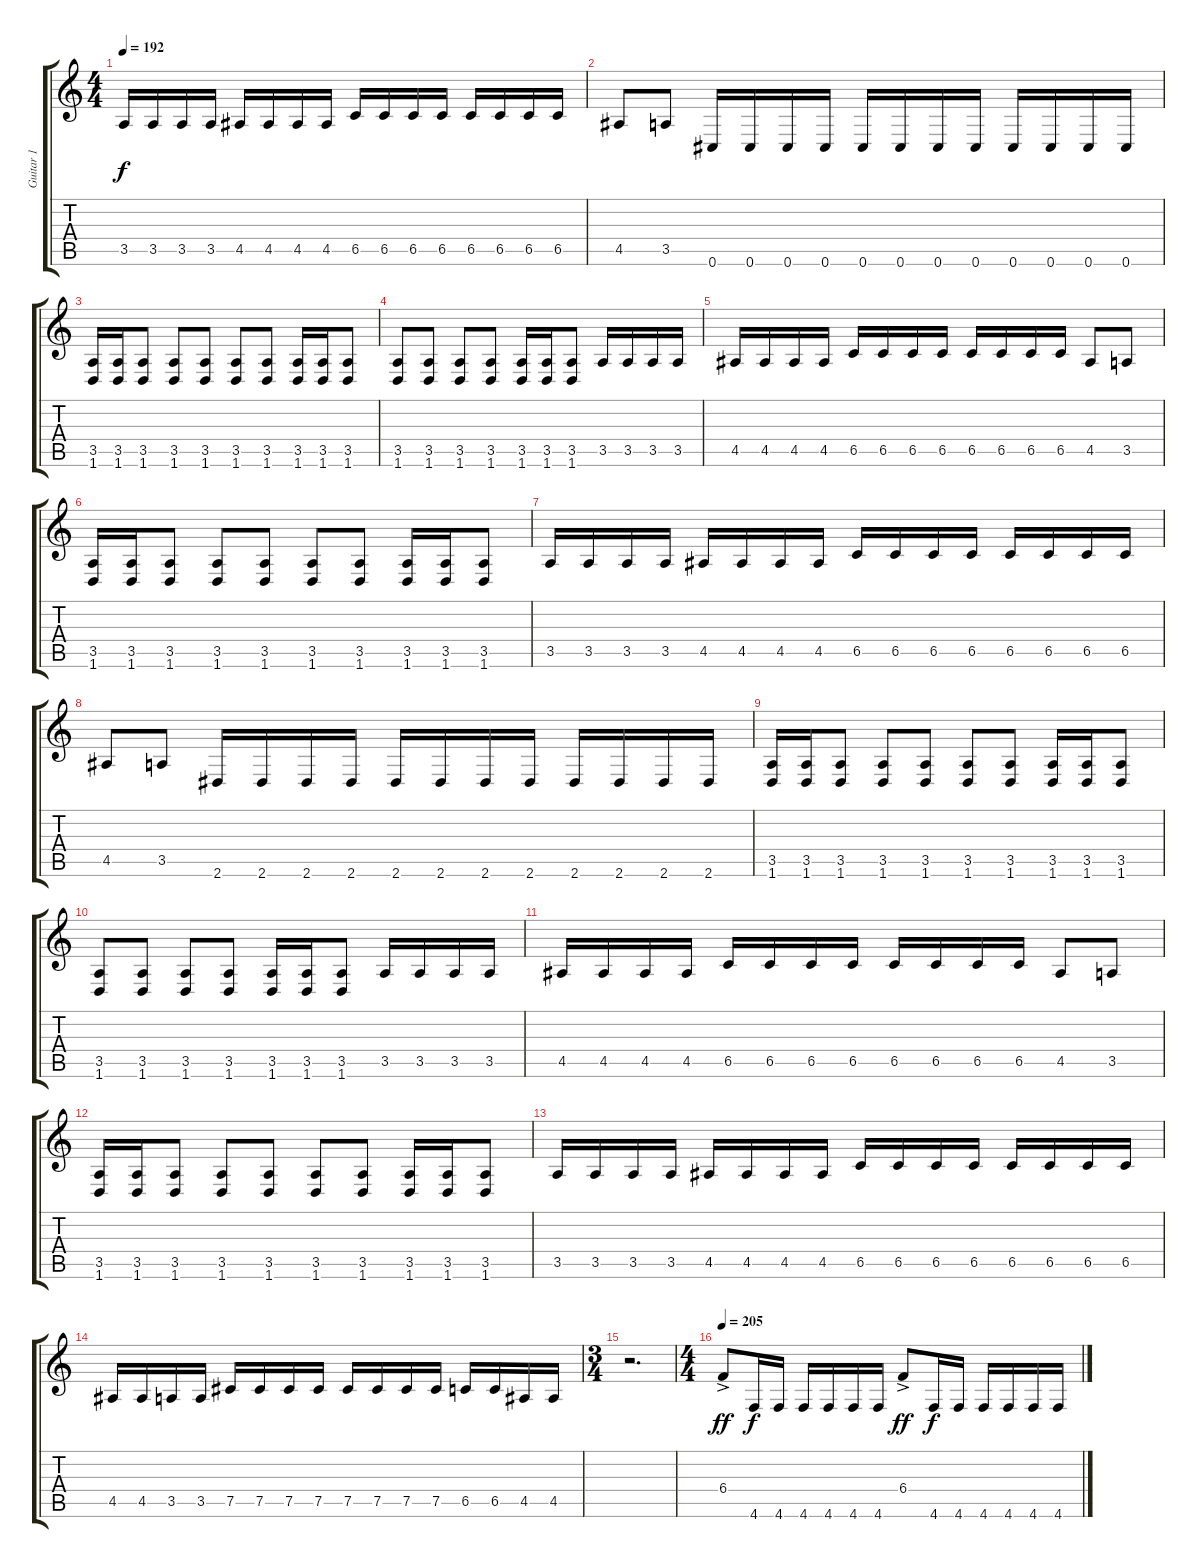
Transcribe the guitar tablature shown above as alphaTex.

\track ("Guitar 1" "Guitar 1") {instrument distortionguitar}
\staff {score tabs}
\tuning (Db4 Ab3 E3 B2 Gb2 Db2) {hide}
\ts (4 4)
\tempo 192
\clef g2
\ks c
3.5.16{dy f} 3.5.16 3.5.16 3.5.16 4.5.16 4.5.16 4.5.16 4.5.16 6.5.16 6.5.16 6.5.16 6.5.16 6.5.16 6.5.16 6.5.16 6.5.16 |
4.5.8 3.5.8 0.6.16 0.6.16 0.6.16 0.6.16 0.6.16 0.6.16 0.6.16 0.6.16 0.6.16 0.6.16 0.6.16 0.6.16 |
(3.5 1.6).16 (3.5 1.6).16 (3.5 1.6).8 (3.5 1.6).8 (3.5 1.6).8 (3.5 1.6).8 (3.5 1.6).8 (3.5 1.6).16 (3.5 1.6).16 (3.5 1.6).8 |
(3.5 1.6).8 (3.5 1.6).8 (3.5 1.6).8 (3.5 1.6).8 (3.5 1.6).16 (3.5 1.6).16 (3.5 1.6).8 3.5.16 3.5.16 3.5.16 3.5.16 |
4.5.16 4.5.16 4.5.16 4.5.16 6.5.16 6.5.16 6.5.16 6.5.16 6.5.16 6.5.16 6.5.16 6.5.16 4.5.8 3.5.8 |
(3.5 1.6).16 (3.5 1.6).16 (3.5 1.6).8 (3.5 1.6).8 (3.5 1.6).8 (3.5 1.6).8 (3.5 1.6).8 (3.5 1.6).16 (3.5 1.6).16 (3.5 1.6).8 |
3.5.16 3.5.16 3.5.16 3.5.16 4.5.16 4.5.16 4.5.16 4.5.16 6.5.16 6.5.16 6.5.16 6.5.16 6.5.16 6.5.16 6.5.16 6.5.16 |
4.5.8 3.5.8 2.6.16 2.6.16 2.6.16 2.6.16 2.6.16 2.6.16 2.6.16 2.6.16 2.6.16 2.6.16 2.6.16 2.6.16 |
(3.5 1.6).16 (3.5 1.6).16 (3.5 1.6).8 (3.5 1.6).8 (3.5 1.6).8 (3.5 1.6).8 (3.5 1.6).8 (3.5 1.6).16 (3.5 1.6).16 (3.5 1.6).8 |
(3.5 1.6).8 (3.5 1.6).8 (3.5 1.6).8 (3.5 1.6).8 (3.5 1.6).16 (3.5 1.6).16 (3.5 1.6).8 3.5.16 3.5.16 3.5.16 3.5.16 |
4.5.16 4.5.16 4.5.16 4.5.16 6.5.16 6.5.16 6.5.16 6.5.16 6.5.16 6.5.16 6.5.16 6.5.16 4.5.8 3.5.8 |
(3.5 1.6).16 (3.5 1.6).16 (3.5 1.6).8 (3.5 1.6).8 (3.5 1.6).8 (3.5 1.6).8 (3.5 1.6).8 (3.5 1.6).16 (3.5 1.6).16 (3.5 1.6).8 |
3.5.16 3.5.16 3.5.16 3.5.16 4.5.16 4.5.16 4.5.16 4.5.16 6.5.16 6.5.16 6.5.16 6.5.16 6.5.16 6.5.16 6.5.16 6.5.16 |
4.5.16 4.5.16 3.5.16 3.5.16 7.5.16 7.5.16 7.5.16 7.5.16 7.5.16 7.5.16 7.5.16 7.5.16 6.5.16 6.5.16 4.5.16 4.5.16 |
\ts (3 4)
r.2{d} |
\ts (4 4)
\tempo 205
6.4{ac}.8{dy ff} 4.6.16{dy f} 4.6.16 4.6.16 4.6.16 4.6.16 4.6.16 6.4{ac}.8{dy ff} 4.6.16{dy f} 4.6.16 4.6.16 4.6.16 4.6.16 4.6.16
